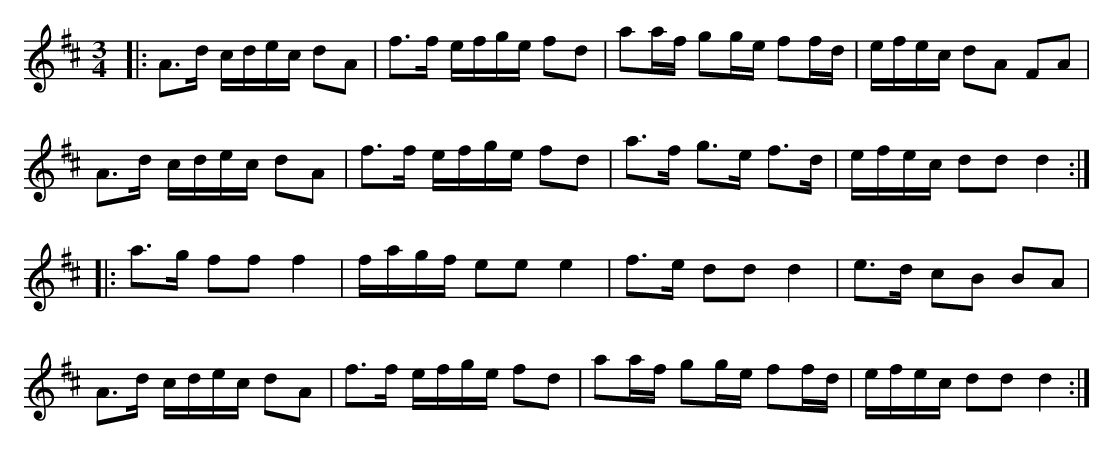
X:1
M:3/4
K:D
|:A>d c/d/e/c/ dA|f>f e/f/g/e/ fd|aa/f/ gg/e/ ff/d/|e/f/e/c/ dA FA|
A>d c/d/e/c/ dA|f>f e/f/g/e/ fd|a>f g>e f>d|e/f/e/c/ dd d2:|
|:a>g ff f2|f/a/g/f/ ee e2|f>e dd d2|e>d cB BA|
A>d c/d/e/c/ dA|f>f e/f/g/e/ fd|aa/f/ gg/e/ ff/d/|e/f/e/c/ dd d2:|
